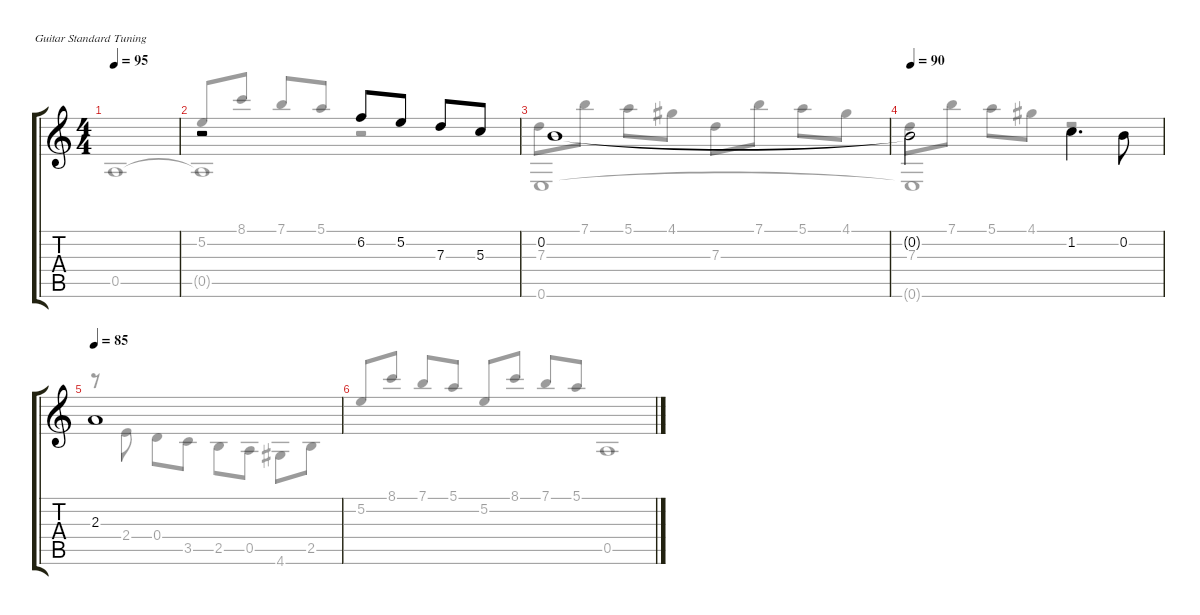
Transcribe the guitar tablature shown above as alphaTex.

\defaultSystemsLayout 4
\hideDynamics
\bracketExtendMode groupsimilarinstruments
\firstSystemTrackNameOrientation horizontal
\otherSystemsTrackNameOrientation horizontal
\track "" {instrument acousticguitarsteel}
\staff {score tabs}
\tuning (E4 B3 G3 D3 A2 E2)
\voice
\ts (4 4)
\tempo 95
\clef g2
\ks c
|
r.2 6.2.8 5.2.8 7.3.8 5.3.8 |
\scale
0.358744 0.2.1 |
\tempo 90
\scale
0.288498 0.2{t}.2{beam invert} 1.2.4{d beam invert} 0.2.8{beam invert} |
\tempo 85
\scale
0.259978 2.3.1 |
\scale
0.0926756
\voice
\clef g2
\ottava regular
\simile none
\ks c
5.2.8{dy f beam invert} 8.1.8 7.1.8{beam invert} 5.1.8 5.2.8{beam invert} 8.1.8 7.1.8{beam invert} 5.1.8 |
5.2.8{beam invert} 8.1.8 7.1.8{beam invert} 5.1.8 r.2 |
\scale
0.358744 7.3.8 7.1.8 5.1.8 4.1.8 7.3.8 7.1.8 5.1.8 4.1.8 |
\scale
0.288498 7.3.8 7.1.8 5.1.8 4.1.8 r.2 |
\scale
0.259978 r.8 2.4.8 0.4.8 3.5.8 2.5.8 0.5.8 4.6.8 2.5.8 |
\scale
0.0926756 0.5.1{fermata (medium 0.5)}
\voice
\clef g2
\ottava regular
\simile none
\ks c
0.5.1{dy f} |
0.5{t}.1 |
\scale
0.358744 0.6.1 |
\scale
0.288498 0.6{t}.1 |
\scale
0.259978 |
\scale
0.0926756
